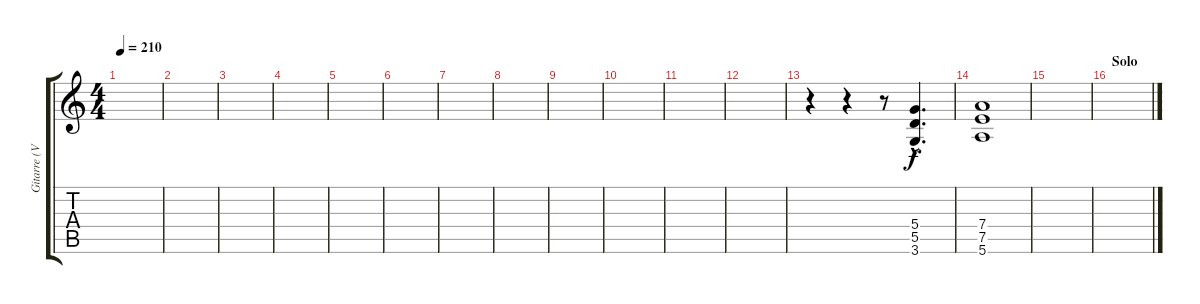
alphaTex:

\track ("Gitarre (Verzerrt)" "Gitarre (V") {instrument overdrivenguitar}
\staff {score tabs}
\tuning (E4 B3 G3 D3 A2 E2) {hide}
\ts (4 4)
\tempo 210
\clef g2
\ks c
|
|
|
|
|
|
|
|
|
|
|
|
r.4 r.4 r.8 (5.4{hac} 5.5{hac} 3.6{hac}).4{d} |
(7.4 7.5 5.6).1 |
|
\section ("" "Solo")
